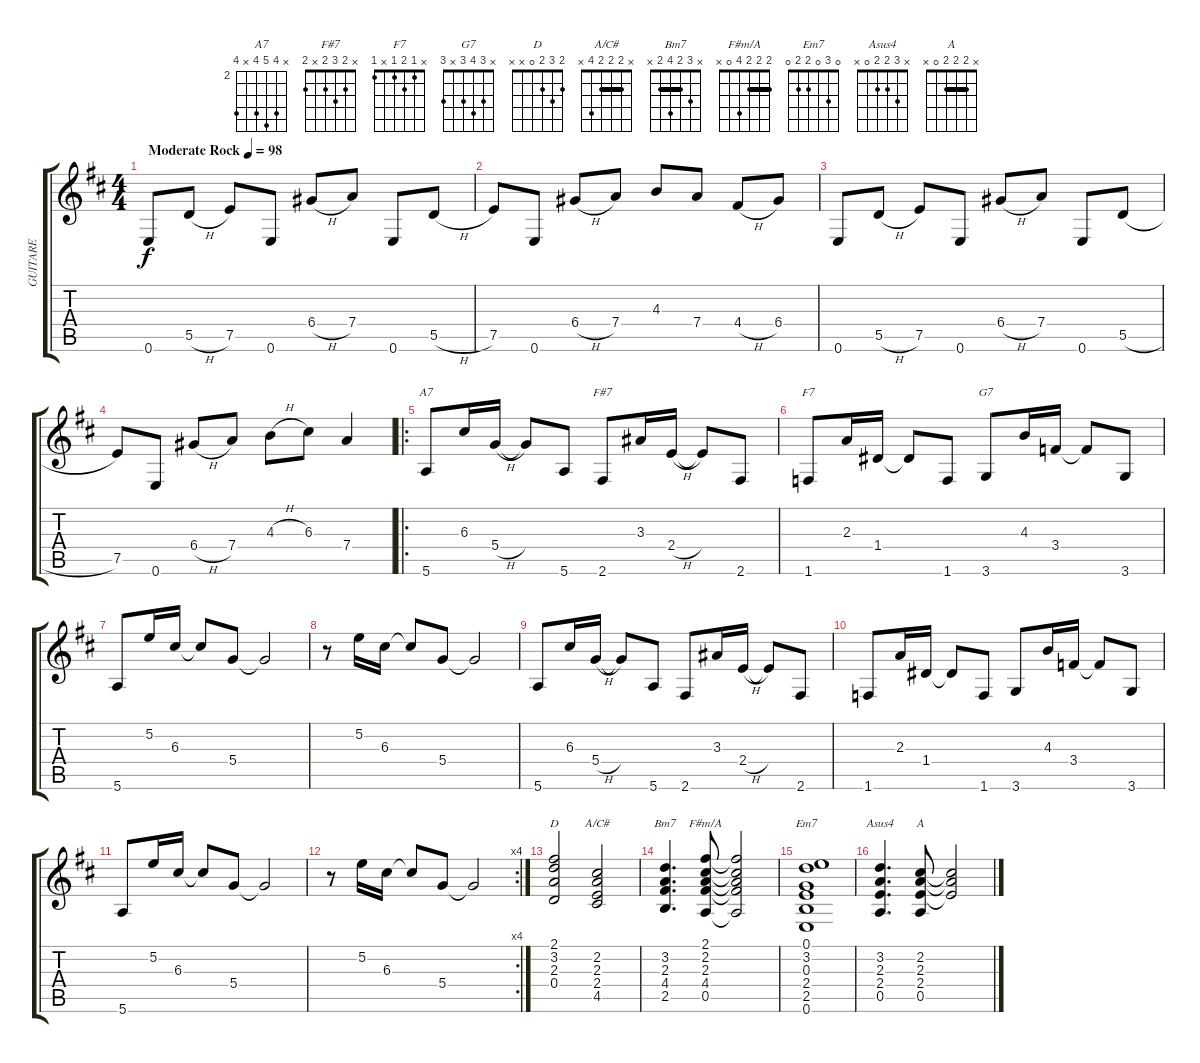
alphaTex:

\track ("GUITARE" "GUITARE") {instrument electricguitarclean}
\staff {score tabs}
\tuning (E4 B3 G3 D3 A2 E2) {hide}
\chord ("A7" x 5 6 5 x 5) {firstfret 2}
\chord ("F#7" x 2 3 2 x 2)
\chord ("F7" x 1 2 1 x 1)
\chord ("G7" x 3 4 3 x 3)
\chord ("D" 2 3 2 0 x x)
\chord ("A/C#" x 2 2 2 4 x) {barre 2}
\chord ("Bm7" x 3 2 4 2 x) {barre 2}
\chord ("F#m/A" 2 2 2 4 0 x) {barre 2}
\chord ("Em7" 0 3 0 2 2 0)
\chord ("Asus4" x 3 2 2 0 x)
\chord ("A" x 2 2 2 0 x) {barre 2}
\ts (4 4)
\tempo (98 "Moderate Rock")
\clef g2
\ks d
0.6.8{dy f instrument electricguitarclean} 5.5{h}.8 7.5.8 0.6.8 6.4{h}.8 7.4.8 0.6.8 5.5{h}.8 |
7.5.8 0.6.8 6.4{h}.8 7.4.8 4.3.8 7.4.8 4.4{h}.8 6.4.8 |
0.6.8 5.5{h}.8 7.5.8 0.6.8 6.4{h}.8 7.4.8 0.6.8 5.5{h}.8 |
7.5.8 0.6.8 6.4{h}.8 7.4.8 4.3{h}.8 6.3.8 7.4.4 |
\ro
5.6.8{ch "A7"} 6.3.16 5.4{h}.16 5.4{t}.8 5.6.8 2.6.8{ch "F#7"} 3.3.16 2.4{h}.16 2.4{t}.8 2.6.8 |
1.6.8{ch "F7"} 2.3.16 1.4.16 1.4{t}.8 1.6.8 3.6.8{ch "G7"} 4.3.16 3.4.16 3.4{t}.8 3.6.8 |
5.6.8 5.2.16 6.3.16 6.3{t}.8 5.4.8 5.4{t}.2 |
r.8 5.2.16 6.3.16 6.3{t}.8 5.4.8 5.4{t}.2 |
5.6.8 6.3.16 5.4{h}.16 5.4{t}.8 5.6.8 2.6.8 3.3.16 2.4{h}.16 2.4{t}.8 2.6.8 |
1.6.8 2.3.16 1.4.16 1.4{t}.8 1.6.8 3.6.8 4.3.16 3.4.16 3.4{t}.8 3.6.8 |
5.6.8 5.2.16 6.3.16 6.3{t}.8 5.4.8 5.4{t}.2 |
\rc 4
r.8 5.2.16 6.3.16 6.3{t}.8 5.4.8 5.4{t}.2 |
(2.1 3.2 2.3 0.4).2{ch "D"} (2.2 2.3 2.4 4.5).2{ch "A/C#"} |
(3.2 2.3 4.4 2.5).4{d ch "Bm7"} (2.1 2.2 2.3 4.4 0.5).8{ch "F#m/A"} (2.1{t} 2.2{t} 2.3{t} 4.4{t} 0.5{t}).2 |
(0.1 3.2 0.3 2.4 2.5 0.6).1{ch "Em7"} |
(3.2 2.3 2.4 0.5).4{d ch "Asus4"} (2.2 2.3 2.4 0.5).8{ch "A"} (2.2{t} 2.3{t} 2.4{t}).2
